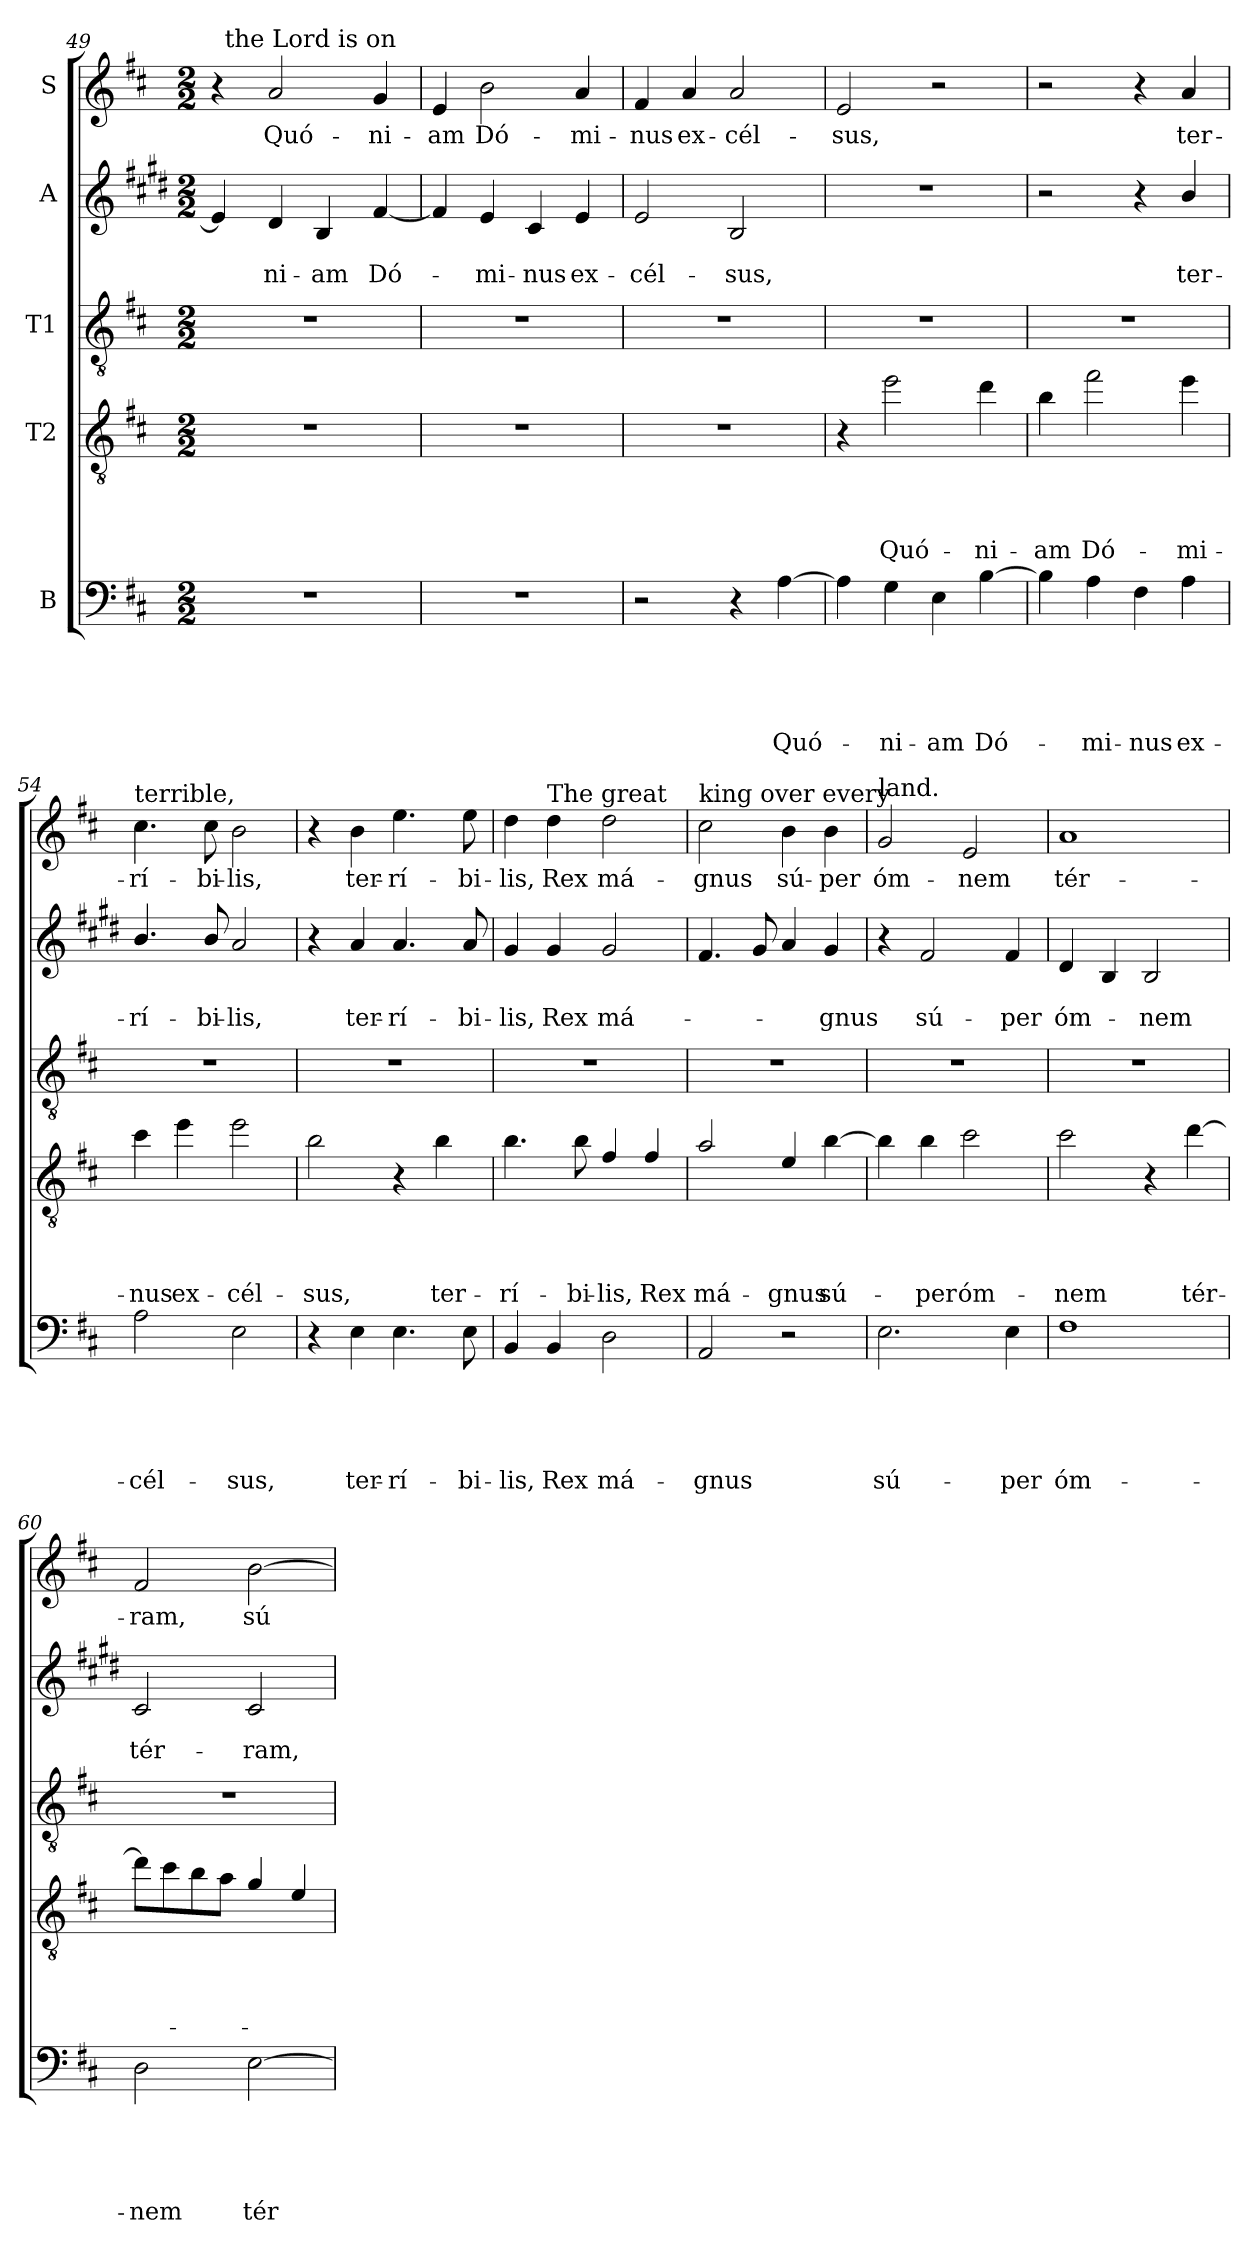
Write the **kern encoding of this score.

**kern	**text	**text	**text	**text	**text	**kern	**text	**text	**text	**text	**kern	**kern	**text	**text	**kern	**text
*part5	*part5	*part5	*part5	*part5	*part5	*part4	*part4	*part4	*part4	*part4	*part3	*part2	*part2	*part2	*part1	*part1
*staff5	*staff5	*staff5	*staff5	*staff5	*staff5	*staff4	*staff4	*staff4	*staff4	*staff4	*staff3	*staff2	*staff2	*staff2	*staff1	*staff1
*I"B	*	*	*	*	*	*I"T2	*	*	*	*	*I"T1	*I"A	*	*	*I"S	*
!!LO:LB:g=z
*clefF4	*	*	*	*	*	*clefGv2	*	*	*	*	*clefGv2	*clefG2	*	*	*clefG2	*
*	*	*	*	*	*	*ITrd8c14	*	*	*	*	*	*ITrd1c2	*	*	*	*
*k[f#c#]	*	*	*	*	*	*k[f#c#]	*	*	*	*	*k[f#c#]	*k[f#c#]	*	*	*k[f#c#]	*
*D:	*	*	*	*	*	*D:	*	*	*	*	*D:	*D:	*	*	*D:	*
*M2/2	*	*	*	*	*	*M2/2	*	*	*	*	*M2/2	*M2/2	*	*	*M2/2	*
=49	=49	=49	=49	=49	=49	=49	=49	=49	=49	=49	=49	=49	=49	=49	=49	=49
*	*	*	*	*	*	*	*	*	*	*	*	*	*	*	*^	*
1r	.	.	.	.	.	1r	.	.	.	.	1r	4d/]	.	.	4r	32ryy	.
!	!	!	!	!	!	!	!	!	!	!	!	!	!	!	!	!LO:TX:a:t=the Lord is on	!
.	.	.	.	.	.	.	.	.	.	.	.	.	.	.	.	2ryy	.
!	!	!	!	!	!	!	!	!	!	!	!	!	!	!LO:LY:b	!	!	!LO:LY:b
.	.	.	.	.	.	.	.	.	.	.	.	4c#/	.	-ni-	2a/	.	Quó-
!	!	!	!	!	!	!	!	!	!	!	!	!	!	!LO:LY:b	!	!	!
.	.	.	.	.	.	.	.	.	.	.	.	4A/	.	-am	.	.	.
.	.	.	.	.	.	.	.	.	.	.	.	.	.	.	.	4...ryy	.
!	!	!	!	!	!	!	!	!	!	!	!	!	!	!LO:LY:b	!	!	!LO:LY:b
.	.	.	.	.	.	.	.	.	.	.	.	[4e/	.	Dó-	4g/	.	-ni-
=50	=50	=50	=50	=50	=50	=50	=50	=50	=50	=50	=50	=50	=50	=50	=50	=50	=50
!	!	!	!	!	!	!	!	!	!	!	!	!	!	!	!LO:TX:a:t=high,	!	!
!	!	!	!	!	!	!	!	!	!	!	!	!	!	!	!	!	!LO:LY:b
*	*	*	*	*	*	*	*	*	*	*	*	*	*	*	*v	*v	*
1r	.	.	.	.	.	1r	.	.	.	.	1r	4e/]	.	.	4e/	-am
!	!	!	!	!	!	!	!	!	!	!	!	!	!	!LO:LY:b	!	!LO:LY:b
.	.	.	.	.	.	.	.	.	.	.	.	4d/	.	-mi-	2b\	Dó-
!	!	!	!	!	!	!	!	!	!	!	!	!	!	!LO:LY:b	!	!
.	.	.	.	.	.	.	.	.	.	.	.	4B/	.	-nus	.	.
!	!	!	!	!	!	!	!	!	!	!	!	!	!	!LO:LY:b	!	!LO:LY:b
.	.	.	.	.	.	.	.	.	.	.	.	4d/	.	ex-	4a/	-mi-
=51	=51	=51	=51	=51	=51	=51	=51	=51	=51	=51	=51	=51	=51	=51	=51	=51
!	!	!	!	!	!	!	!	!	!	!	!	!	!	!LO:LY:b	!	!LO:LY:b
2r	.	.	.	.	.	1r	.	.	.	.	1r	2d/	.	-cél-	4f#/	-nus
!	!	!	!	!	!	!	!	!	!	!	!	!	!	!	!	!LO:LY:b
.	.	.	.	.	.	.	.	.	.	.	.	.	.	.	4a/	ex-
!	!	!	!	!	!	!	!	!	!	!	!	!	!	!LO:LY:b	!	!LO:LY:b
4r	.	.	.	.	.	.	.	.	.	.	.	2A/	.	-sus,	2a/	-cél-
!	!	!	!	!	!LO:LY:b	!	!	!	!	!	!	!	!	!	!	!
[4A\	.	.	.	.	Quó-	.	.	.	.	.	.	.	.	.	.	.
=52	=52	=52	=52	=52	=52	=52	=52	=52	=52	=52	=52	=52	=52	=52	=52	=52
!	!	!	!	!	!	!	!	!	!	!	!	!	!	!	!	!LO:LY:b
4A\]	.	.	.	.	.	4r	.	.	.	.	1r	1r	.	.	2e/	-sus,
!	!	!	!	!	!LO:LY:b	!	!	!	!	!LO:LY:b	!	!	!	!	!	!
4G\	.	.	.	.	-ni-	2e\	.	.	.	Quó-	.	.	.	.	.	.
!	!	!	!	!	!LO:LY:b	!	!	!	!	!	!	!	!	!	!	!
4E\	.	.	.	.	-am	.	.	.	.	.	.	.	.	.	2r	.
!	!	!	!	!	!LO:LY:b	!	!	!	!	!LO:LY:b	!	!	!	!	!	!
[4B\	.	.	.	.	Dó-	4d\	.	.	.	-ni-	.	.	.	.	.	.
=53	=53	=53	=53	=53	=53	=53	=53	=53	=53	=53	=53	=53	=53	=53	=53	=53
!	!	!	!	!	!	!	!	!	!	!LO:LY:b	!	!	!	!	!	!
4B\]	.	.	.	.	.	4B\	.	.	.	-am	1r	2r	.	.	2r	.
!	!	!	!	!	!LO:LY:b	!	!	!	!	!LO:LY:b	!	!	!	!	!	!
4A\	.	.	.	.	-mi-	2f#\	.	.	.	Dó-	.	.	.	.	.	.
!	!	!	!	!	!LO:LY:b	!	!	!	!	!	!	!	!	!	!	!
4F#\	.	.	.	.	-nus	.	.	.	.	.	.	4r	.	.	4r	.
!	!	!	!	!	!LO:LY:b	!	!	!	!	!LO:LY:b	!	!	!	!LO:LY:b	!	!LO:LY:b
4A\	.	.	.	.	ex-	4e\	.	.	.	-mi-	.	4a/	.	ter-	4a/	ter-
=54	=54	=54	=54	=54	=54	=54	=54	=54	=54	=54	=54	=54	=54	=54	=54	=54
!	!	!	!	!	!	!	!	!	!	!	!	!	!	!	!LO:TX:a:t=terrible,	!
!	!	!	!	!	!LO:LY:b	!	!	!	!	!LO:LY:b	!	!	!	!LO:LY:b	!	!LO:LY:b
2A\	.	.	.	.	-cél-	4c#\	.	.	.	-nus	1r	4.a/	.	-rí-	4.cc#\	-rí-
!	!	!	!	!	!	!	!	!	!	!LO:LY:b	!	!	!	!	!	!
.	.	.	.	.	.	4e\	.	.	.	ex-	.	.	.	.	.	.
!	!	!	!	!	!	!	!	!	!	!	!	!	!	!LO:LY:b	!	!LO:LY:b
.	.	.	.	.	.	.	.	.	.	.	.	8a/	.	-bi-	8cc#\	-bi-
!	!	!	!	!	!LO:LY:b	!	!	!	!	!LO:LY:b	!	!	!	!LO:LY:b	!	!LO:LY:b
2E\	.	.	.	.	-sus,	2e\	.	.	.	-cél-	.	2g/	.	-lis,	2b\	-lis,
!!LO:PB:g=z
=55	=55	=55	=55	=55	=55	=55	=55	=55	=55	=55	=55	=55	=55	=55	=55	=55
!	!	!	!	!	!	!	!	!	!	!LO:LY:b	!	!	!	!	!	!
4r	.	.	.	.	.	2B\	.	.	.	-sus,	1r	4r	.	.	4r	.
!	!	!	!	!	!LO:LY:b	!	!	!	!	!	!	!	!	!LO:LY:b	!	!LO:LY:b
4E\	.	.	.	.	ter-	.	.	.	.	.	.	4g/	.	ter-	4b\	ter-
!	!	!	!	!	!LO:LY:b	!	!	!	!	!	!	!	!	!LO:LY:b	!	!LO:LY:b
4.E\	.	.	.	.	-rí-	4r	.	.	.	.	.	4.g/	.	-rí-	4.ee\	-rí-
!	!	!	!	!	!	!	!	!	!	!LO:LY:b	!	!	!	!	!	!
.	.	.	.	.	.	4B\	.	.	.	ter-	.	.	.	.	.	.
!	!	!	!	!	!LO:LY:b	!	!	!	!	!	!	!	!	!LO:LY:b	!	!LO:LY:b
8E\	.	.	.	.	-bi-	.	.	.	.	.	.	8g/	.	-bi-	8ee\	-bi-
=56	=56	=56	=56	=56	=56	=56	=56	=56	=56	=56	=56	=56	=56	=56	=56	=56
!	!	!	!	!	!LO:LY:b	!	!	!	!	!LO:LY:b	!	!	!	!LO:LY:b	!	!LO:LY:b
4BB/	.	.	.	.	-lis,	4.B\	.	.	.	-rí-	1r	4f#/	.	-lis,	4dd\	-lis,
!	!	!	!	!	!	!	!	!	!	!	!	!	!	!	!LO:TX:a:t=The great	!
!	!	!	!	!	!LO:LY:b	!	!	!	!	!	!	!	!	!LO:LY:b	!	!LO:LY:b
4BB/	.	.	.	.	Rex	.	.	.	.	.	.	4f#/	.	Rex	4dd\	Rex
!	!	!	!	!	!	!	!	!	!	!LO:LY:b	!	!	!	!	!	!
.	.	.	.	.	.	8B\	.	.	.	-bi-	.	.	.	.	.	.
!	!	!	!	!	!LO:LY:b	!	!	!	!	!LO:LY:b	!	!	!	!LO:LY:b	!	!LO:LY:b
2D\	.	.	.	.	má-	4F#/	.	.	.	-lis,	.	2f#/	.	má-	2dd\	má-
!	!	!	!	!	!	!	!	!	!	!LO:LY:b	!	!	!	!	!	!
.	.	.	.	.	.	4F#/	.	.	.	Rex	.	.	.	.	.	.
=57	=57	=57	=57	=57	=57	=57	=57	=57	=57	=57	=57	=57	=57	=57	=57	=57
!	!	!	!	!	!	!	!	!	!	!	!	!	!	!	!LO:TX:a:t=king over every	!
!	!	!	!	!	!LO:LY:b	!	!	!	!	!LO:LY:b	!	!	!	!	!	!LO:LY:b
2AA/	.	.	.	.	-gnus	2A/	.	.	.	má-	1r	4.e/	.	.	2cc#\	-gnus
.	.	.	.	.	.	.	.	.	.	.	.	8f#/	.	.	.	.
!	!	!	!	!	!	!	!	!	!	!LO:LY:b	!	!	!	!	!	!LO:LY:b
2r	.	.	.	.	.	4E/	.	.	.	-gnus	.	4g/	.	.	4b\	sú-
!	!	!	!	!	!	!	!	!	!	!LO:LY:b	!	!	!	!LO:LY:b	!	!LO:LY:b
.	.	.	.	.	.	[4B\	.	.	.	sú-	.	4f#/	.	-gnus	4b\	-per
=58	=58	=58	=58	=58	=58	=58	=58	=58	=58	=58	=58	=58	=58	=58	=58	=58
!	!	!	!	!	!	!	!	!	!	!	!	!	!	!	!LO:TX:a:t=land.	!
!	!	!	!	!	!LO:LY:b	!	!	!	!	!	!	!	!	!	!	!LO:LY:b
2.E\	.	.	.	.	sú-	4B\]	.	.	.	.	1r	4r	.	.	2g/	óm-
!	!	!	!	!	!	!	!	!	!	!LO:LY:b	!	!	!	!LO:LY:b	!	!
.	.	.	.	.	.	4B\	.	.	.	-per	.	2e/	.	sú-	.	.
!	!	!	!	!	!	!	!	!	!	!LO:LY:b	!	!	!	!	!	!LO:LY:b
.	.	.	.	.	.	2c#\	.	.	.	óm-	.	.	.	.	2e/	-nem
!	!	!	!	!	!LO:LY:b	!	!	!	!	!	!	!	!	!LO:LY:b	!	!
4E\	.	.	.	.	-per	.	.	.	.	.	.	4e/	.	-per	.	.
=59	=59	=59	=59	=59	=59	=59	=59	=59	=59	=59	=59	=59	=59	=59	=59	=59
!	!	!	!	!	!LO:LY:b	!	!	!	!	!LO:LY:b	!	!	!	!LO:LY:b	!	!LO:LY:b
1F#	.	.	.	.	óm-	2c#\	.	.	.	-nem	1r	4c#/	.	óm-	1a	tér-
.	.	.	.	.	.	.	.	.	.	.	.	4A/	.	.	.	.
!	!	!	!	!	!	!	!	!	!	!	!	!	!	!LO:LY:b	!	!
.	.	.	.	.	.	4r	.	.	.	.	.	2A/	.	-nem	.	.
!	!	!	!	!	!	!	!	!	!	!LO:LY:b	!	!	!	!	!	!
.	.	.	.	.	.	[4d\	.	.	.	tér-	.	.	.	.	.	.
=60	=60	=60	=60	=60	=60	=60	=60	=60	=60	=60	=60	=60	=60	=60	=60	=60
!	!	!	!	!	!LO:LY:b	!	!	!	!	!	!	!	!	!LO:LY:b	!	!LO:LY:b
2D\	.	.	.	.	-nem	8d\L]	.	.	.	.	1r	2B/	.	tér-	2f#/	-ram,
.	.	.	.	.	.	8c#\	.	.	.	.	.	.	.	.	.	.
.	.	.	.	.	.	8B\	.	.	.	.	.	.	.	.	.	.
.	.	.	.	.	.	8A\J	.	.	.	.	.	.	.	.	.	.
!	!	!	!	!	!LO:LY:b	!	!	!	!	!	!	!	!	!LO:LY:b	!	!LO:LY:b
[2E\	.	.	.	.	tér-	4G/	.	.	.	.	.	2B/	.	-ram,	[2b\	sú-
.	.	.	.	.	.	4E/	.	.	.	.	.	.	.	.	.	.
=	=	=	=	=	=	=	=	=	=	=	=	=	=	=	=	=
*-	*-	*-	*-	*-	*-	*-	*-	*-	*-	*-	*-	*-	*-	*-	*-	*-
